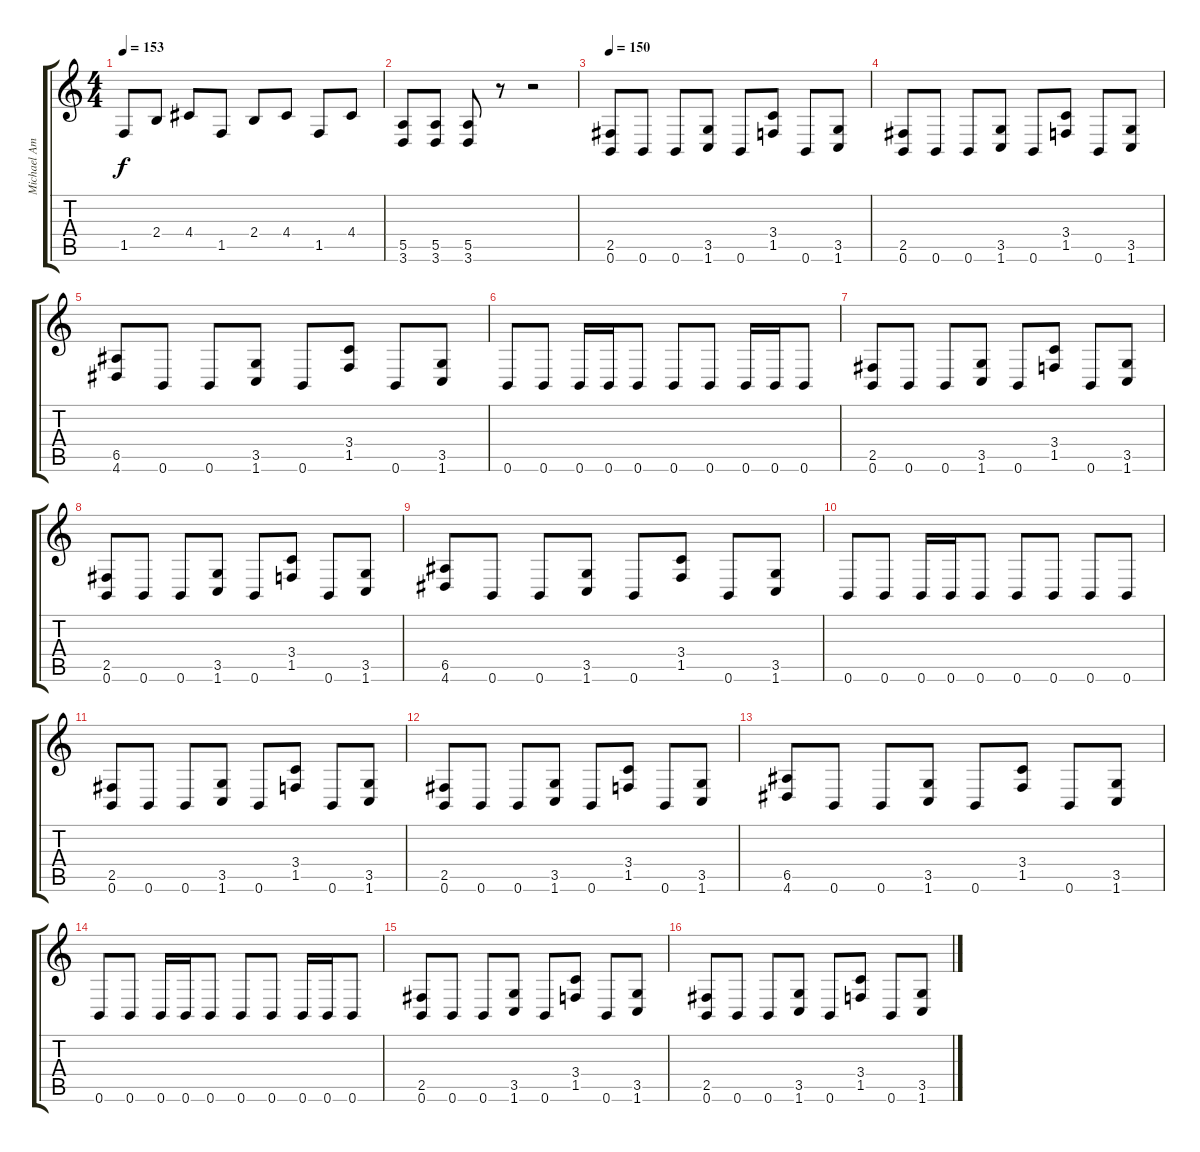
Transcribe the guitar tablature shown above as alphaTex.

\track ("Michael Amott" "Michael Am") {instrument distortionguitar}
\staff {score tabs}
\tuning (B3 Gb3 D3 A2 E2 B1) {hide}
\ts (4 4)
\tempo 153
\clef g2
\ks c
1.5.8{dy f} 2.4.8 4.4.8 1.5.8 2.4.8 4.4.8 1.5.8 4.4.8 |
(5.5 3.6).8 (5.5 3.6).8 (5.5 3.6).8 r.8 r.2 |
\tempo 150
(2.5 0.6).8 0.6.8 0.6.8 (3.5 1.6).8 0.6.8 (3.4 1.5).8 0.6.8 (3.5 1.6).8 |
(2.5 0.6).8 0.6.8 0.6.8 (3.5 1.6).8 0.6.8 (3.4 1.5).8 0.6.8 (3.5 1.6).8 |
(6.5 4.6).8 0.6.8 0.6.8 (3.5 1.6).8 0.6.8 (3.4 1.5).8 0.6.8 (3.5 1.6).8 |
0.6.8 0.6.8 0.6.16 0.6.16 0.6.8 0.6.8 0.6.8 0.6.16 0.6.16 0.6.8 |
(2.5 0.6).8 0.6.8 0.6.8 (3.5 1.6).8 0.6.8 (3.4 1.5).8 0.6.8 (3.5 1.6).8 |
(2.5 0.6).8 0.6.8 0.6.8 (3.5 1.6).8 0.6.8 (3.4 1.5).8 0.6.8 (3.5 1.6).8 |
(6.5 4.6).8 0.6.8 0.6.8 (3.5 1.6).8 0.6.8 (3.4 1.5).8 0.6.8 (3.5 1.6).8 |
0.6.8 0.6.8 0.6.16 0.6.16 0.6.8 0.6.8 0.6.8 0.6.8 0.6.8 |
(2.5 0.6).8 0.6.8 0.6.8 (3.5 1.6).8 0.6.8 (3.4 1.5).8 0.6.8 (3.5 1.6).8 |
(2.5 0.6).8 0.6.8 0.6.8 (3.5 1.6).8 0.6.8 (3.4 1.5).8 0.6.8 (3.5 1.6).8 |
(6.5 4.6).8 0.6.8 0.6.8 (3.5 1.6).8 0.6.8 (3.4 1.5).8 0.6.8 (3.5 1.6).8 |
0.6.8 0.6.8 0.6.16 0.6.16 0.6.8 0.6.8 0.6.8 0.6.16 0.6.16 0.6.8 |
(2.5 0.6).8 0.6.8 0.6.8 (3.5 1.6).8 0.6.8 (3.4 1.5).8 0.6.8 (3.5 1.6).8 |
(2.5 0.6).8 0.6.8 0.6.8 (3.5 1.6).8 0.6.8 (3.4 1.5).8 0.6.8 (3.5 1.6).8
